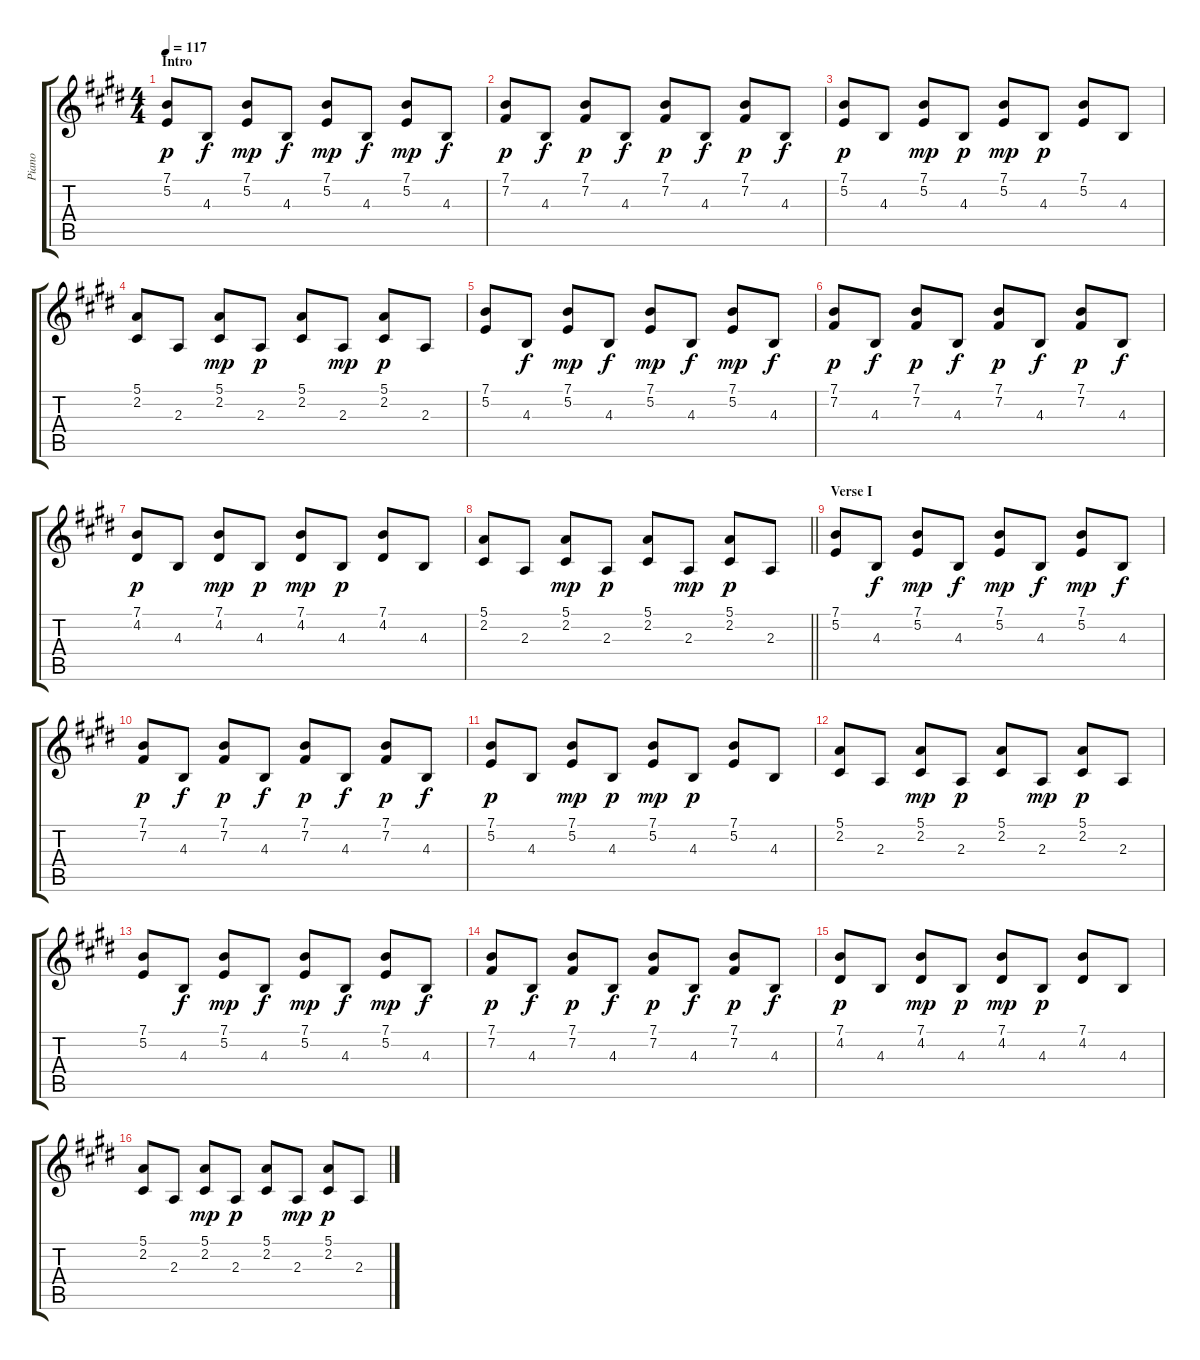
\track ("Piano" "Piano") {instrument acousticgrandpiano}
\staff {score tabs}
\tuning (E4 B3 G3 D3 A2 E2) {hide}
\ts (4 4)
\section ("" "Intro")
\tempo 117
\clef g2
\ks c#minor
(7.1 5.2).8{dy p instrument acousticgrandpiano} 4.3.8{dy f} (7.1 5.2).8{dy mp} 4.3.8{dy f} (7.1 5.2).8{dy mp} 4.3.8{dy f} (7.1 5.2).8{dy mp} 4.3.8{dy f} |
(7.1 7.2).8{dy p} 4.3.8{dy f} (7.1 7.2).8{dy p} 4.3.8{dy f} (7.1 7.2).8{dy p} 4.3.8{dy f} (7.1 7.2).8{dy p} 4.3.8{dy f} |
(7.1 5.2).8{dy p} 4.3.8 (7.1 5.2).8{dy mp} 4.3.8{dy p} (7.1 5.2).8{dy mp} 4.3.8{dy p} (7.1 5.2).8 4.3.8 |
(5.1 2.2).8 2.3.8 (5.1 2.2).8{dy mp} 2.3.8{dy p} (5.1 2.2).8 2.3.8{dy mp} (5.1 2.2).8{dy p} 2.3.8 |
(7.1 5.2).8 4.3.8{dy f} (7.1 5.2).8{dy mp} 4.3.8{dy f} (7.1 5.2).8{dy mp} 4.3.8{dy f} (7.1 5.2).8{dy mp} 4.3.8{dy f} |
(7.1 7.2).8{dy p} 4.3.8{dy f} (7.1 7.2).8{dy p} 4.3.8{dy f} (7.1 7.2).8{dy p} 4.3.8{dy f} (7.1 7.2).8{dy p} 4.3.8{dy f} |
(7.1 4.2).8{dy p} 4.3.8 (7.1 4.2).8{dy mp} 4.3.8{dy p} (7.1 4.2).8{dy mp} 4.3.8{dy p} (7.1 4.2).8 4.3.8 |
\barLineRight lightlight
(5.1 2.2).8 2.3.8 (5.1 2.2).8{dy mp} 2.3.8{dy p} (5.1 2.2).8 2.3.8{dy mp} (5.1 2.2).8{dy p} 2.3.8 |
\section ("" "Verse I")
(7.1 5.2).8 4.3.8{dy f} (7.1 5.2).8{dy mp} 4.3.8{dy f} (7.1 5.2).8{dy mp} 4.3.8{dy f} (7.1 5.2).8{dy mp} 4.3.8{dy f} |
(7.1 7.2).8{dy p} 4.3.8{dy f} (7.1 7.2).8{dy p} 4.3.8{dy f} (7.1 7.2).8{dy p} 4.3.8{dy f} (7.1 7.2).8{dy p} 4.3.8{dy f} |
(7.1 5.2).8{dy p} 4.3.8 (7.1 5.2).8{dy mp} 4.3.8{dy p} (7.1 5.2).8{dy mp} 4.3.8{dy p} (7.1 5.2).8 4.3.8 |
(5.1 2.2).8 2.3.8 (5.1 2.2).8{dy mp} 2.3.8{dy p} (5.1 2.2).8 2.3.8{dy mp} (5.1 2.2).8{dy p} 2.3.8 |
(7.1 5.2).8 4.3.8{dy f} (7.1 5.2).8{dy mp} 4.3.8{dy f} (7.1 5.2).8{dy mp} 4.3.8{dy f} (7.1 5.2).8{dy mp} 4.3.8{dy f} |
(7.1 7.2).8{dy p} 4.3.8{dy f} (7.1 7.2).8{dy p} 4.3.8{dy f} (7.1 7.2).8{dy p} 4.3.8{dy f} (7.1 7.2).8{dy p} 4.3.8{dy f} |
(7.1 4.2).8{dy p} 4.3.8 (7.1 4.2).8{dy mp} 4.3.8{dy p} (7.1 4.2).8{dy mp} 4.3.8{dy p} (7.1 4.2).8 4.3.8 |
(5.1 2.2).8 2.3.8 (5.1 2.2).8{dy mp} 2.3.8{dy p} (5.1 2.2).8 2.3.8{dy mp} (5.1 2.2).8{dy p} 2.3.8
